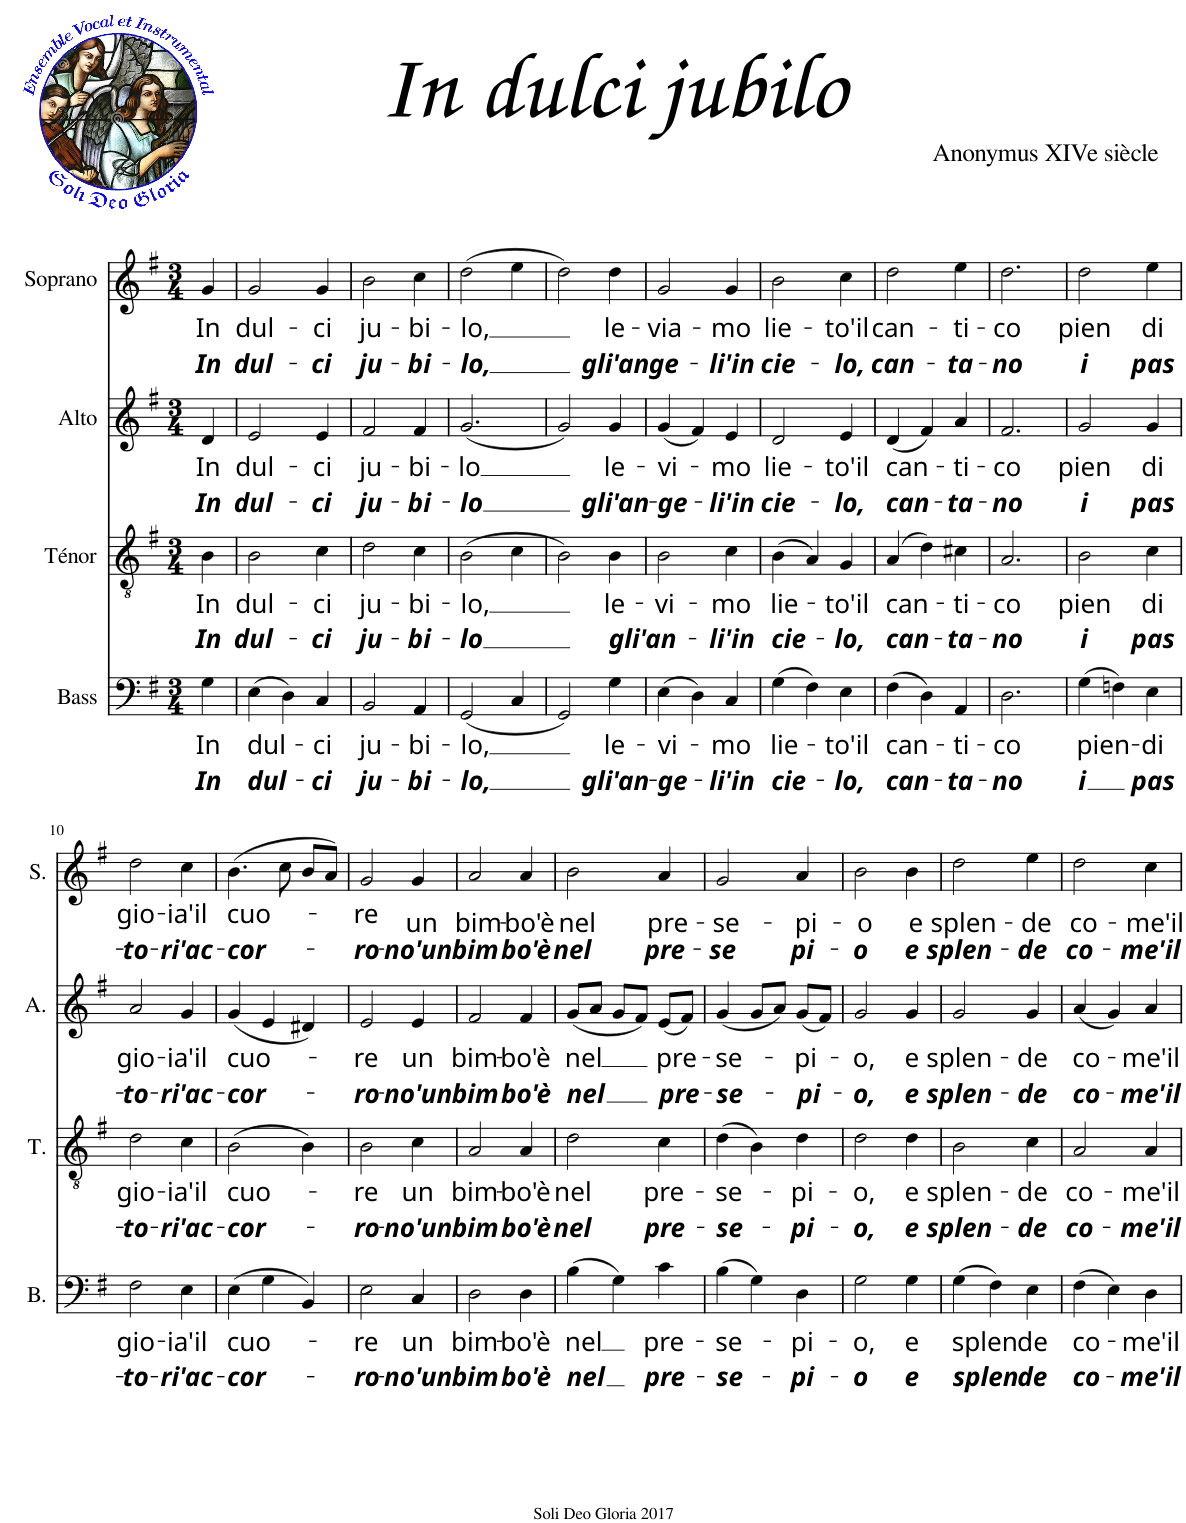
**kern	**text	**text	**kern	**text	**text	**kern	**text	**text	**kern	**text	**text
*part4	*part4	*part4	*part3	*part3	*part3	*part2	*part2	*part2	*part1	*part1	*part1
*staff4	*staff4	*staff4	*staff3	*staff3	*staff3	*staff2	*staff2	*staff2	*staff1	*staff1	*staff1
*I"Bass	*	*	*I"Ténor	*	*	*I"Alto	*	*	*I"Soprano	*	*
*I'B.	*	*	*I'T.	*	*	*I'A.	*	*	*I'S.	*	*
*clefF4	*	*	*clefGv2	*	*	*clefG2	*	*	*clefG2	*	*
*k[f#]	*	*	*k[f#]	*	*	*k[f#]	*	*	*k[f#]	*	*
*M3/4	*	*	*M3/4	*	*	*M3/4	*	*	*M3/4	*	*
=	=	=	=	=	=	=	=	=	=	=	=
!	!LO:LY:b	!LO:LY:b	!	!LO:LY:b	!LO:LY:b	!	!LO:LY:b	!LO:LY:b	!	!LO:LY:b	!LO:LY:b
4G\	In	In	4B\	In	In	4d/	In	In	4g/	In	In
=1	=1	=1	=1	=1	=1	=1	=1	=1	=1	=1	=1
!	!LO:LY:b	!LO:LY:b	!	!LO:LY:b	!LO:LY:b	!	!LO:LY:b	!LO:LY:b	!	!LO:LY:b	!LO:LY:b
(4E\	dul-	dul-	2B\	dul-	dul-	2e/	dul-	dul-	2g/	dul-	dul-
4D\)	.	.	.	.	.	.	.	.	.	.	.
!	!LO:LY:b	!LO:LY:b	!	!LO:LY:b	!LO:LY:b	!	!LO:LY:b	!LO:LY:b	!	!LO:LY:b	!LO:LY:b
4C/	-ci	-ci	4c\	-ci	-ci	4e/	-ci	-ci	4g/	-ci	-ci
=2	=2	=2	=2	=2	=2	=2	=2	=2	=2	=2	=2
!	!LO:LY:b	!LO:LY:b	!	!LO:LY:b	!LO:LY:b	!	!LO:LY:b	!LO:LY:b	!	!LO:LY:b	!LO:LY:b
2BB/	ju-	ju-	2d\	ju-	ju-	2f#/	ju-	ju-	2b\	ju-	ju-
!	!LO:LY:b	!LO:LY:b	!	!LO:LY:b	!LO:LY:b	!	!LO:LY:b	!LO:LY:b	!	!LO:LY:b	!LO:LY:b
4AA/	-bi-	-bi-	4c\	-bi-	-bi-	4f#/	-bi-	-bi-	4cc\	-bi-	-bi-
=3	=3	=3	=3	=3	=3	=3	=3	=3	=3	=3	=3
!	!LO:LY:b	!LO:LY:b	!	!LO:LY:b	!LO:LY:b	!	!LO:LY:b	!LO:LY:b	!	!LO:LY:b	!LO:LY:b
(2GG/	-lo,	-lo,	(2B\	-lo,	-lo	(2.g/	-lo	-lo	(2dd\	-lo,	-lo,
4C/	.	.	4c\	.	.	.	.	.	4ee\	.	.
=4	=4	=4	=4	=4	=4	=4	=4	=4	=4	=4	=4
2GG/)	.	.	2B\)	.	.	2g/)	.	.	2dd\)	.	.
!	!LO:LY:b	!LO:LY:b	!	!LO:LY:b	!LO:LY:b	!	!LO:LY:b	!LO:LY:b	!	!LO:LY:b	!LO:LY:b
4G\	le-	gli'an-	4B\	le-	gli'an-	4g/	le-	gli'an-	4dd\	le-	gli'an-
=5	=5	=5	=5	=5	=5	=5	=5	=5	=5	=5	=5
!	!LO:LY:b	!LO:LY:b	!	!LO:LY:b	!	!	!LO:LY:b	!LO:LY:b	!	!LO:LY:b	!LO:LY:b
(4E\	-vi-	-ge-	2B\	-vi-	.	(4g/	-vi-	-ge-	2g/	-via-	-ge-
4D\)	.	.	.	.	.	4f#/)	.	.	.	.	.
!	!LO:LY:b	!LO:LY:b	!	!LO:LY:b	!LO:LY:b	!	!LO:LY:b	!LO:LY:b	!	!LO:LY:b	!LO:LY:b
4C/	-mo	-li'in	4c\	-mo	-li'in	4e/	-mo	-li'in	4g/	-mo	-li'in
=6	=6	=6	=6	=6	=6	=6	=6	=6	=6	=6	=6
!	!LO:LY:b	!LO:LY:b	!	!LO:LY:b	!LO:LY:b	!	!LO:LY:b	!LO:LY:b	!	!LO:LY:b	!LO:LY:b
(4G\	lie-	cie-	(4B\	lie-	cie-	2d/	lie-	cie-	2b\	lie-	cie-
4F#\)	.	.	4A/)	.	.	.	.	.	.	.	.
!	!LO:LY:b	!LO:LY:b	!	!LO:LY:b	!LO:LY:b	!	!LO:LY:b	!LO:LY:b	!	!LO:LY:b	!LO:LY:b
4E\	-to'il	-lo,	4G/	-to'il	-lo,	4e/	-to'il	-lo,	4cc\	-to'il	-lo,
=7	=7	=7	=7	=7	=7	=7	=7	=7	=7	=7	=7
!	!LO:LY:b	!LO:LY:b	!	!LO:LY:b	!LO:LY:b	!	!LO:LY:b	!LO:LY:b	!	!LO:LY:b	!LO:LY:b
(4F#\	can-	can-	(4A/	can-	can-	(4d/	can-	can-	2dd\	can-	can-
4D\)	.	.	4d\)	.	.	4f#/)	.	.	.	.	.
!	!LO:LY:b	!LO:LY:b	!	!LO:LY:b	!LO:LY:b	!	!LO:LY:b	!LO:LY:b	!	!LO:LY:b	!LO:LY:b
4AA/	-ti-	-ta-	4c#X\	-ti-	-ta-	4a/	-ti-	-ta-	4ee\	-ti-	-ta-
=8	=8	=8	=8	=8	=8	=8	=8	=8	=8	=8	=8
!	!LO:LY:b	!LO:LY:b	!	!LO:LY:b	!LO:LY:b	!	!LO:LY:b	!LO:LY:b	!	!LO:LY:b	!LO:LY:b
2.D\	-co	-no	2.A/	-co	-no	2.f#/	-co	-no	2.dd\	-co	-no
=9	=9	=9	=9	=9	=9	=9	=9	=9	=9	=9	=9
!	!LO:LY:b	!LO:LY:b	!	!LO:LY:b	!LO:LY:b	!	!LO:LY:b	!LO:LY:b	!	!LO:LY:b	!LO:LY:b
(4G\	pien-	i	2B\	pien	i	2g/	pien	i	2dd\	pien	i
4Fn\)	.	.	.	.	.	.	.	.	.	.	.
!	!LO:LY:b	!LO:LY:b	!	!LO:LY:b	!LO:LY:b	!	!LO:LY:b	!LO:LY:b	!	!LO:LY:b	!LO:LY:b
4E\	-di	pas-	4c\	di	pas-	4g/	di	pas-	4ee\	di	pas-
!!LO:LB:g=z
=10	=10	=10	=10	=10	=10	=10	=10	=10	=10	=10	=10
!	!LO:LY:b	!LO:LY:b	!	!LO:LY:b	!LO:LY:b	!	!LO:LY:b	!LO:LY:b	!	!LO:LY:b	!LO:LY:b
2F#\	gio-	-to-	2d\	gio-	-to-	2a/	gio-	-to-	2dd\	gio-	-to-
!	!LO:LY:b	!LO:LY:b	!	!LO:LY:b	!LO:LY:b	!	!LO:LY:b	!LO:LY:b	!	!LO:LY:b	!LO:LY:b
4E\	-ia'il	-ri'ac-	4c\	-ia'il	-ri'ac-	4g/	-ia'il	-ri'ac-	4cc\	-ia'il	-ri'ac-
=11	=11	=11	=11	=11	=11	=11	=11	=11	=11	=11	=11
!	!LO:LY:b	!LO:LY:b	!	!LO:LY:b	!LO:LY:b	!	!LO:LY:b	!LO:LY:b	!	!LO:LY:b	!LO:LY:b
(4E\	cuo-	-cor-	(2B\	cuo-	-cor-	(4g/	cuo-	-cor-	(>4.b\	cuo-	-cor-
4G\	.	.	.	.	.	4e/	.	.	.	.	.
.	.	.	.	.	.	.	.	.	8cc\	.	.
4BB/)	.	.	4B\)	.	.	4d#X/)	.	.	8b/L	.	.
.	.	.	.	.	.	.	.	.	8a/J)	.	.
=12	=12	=12	=12	=12	=12	=12	=12	=12	=12	=12	=12
!	!LO:LY:b	!LO:LY:b	!	!LO:LY:b	!LO:LY:b	!	!LO:LY:b	!LO:LY:b	!	!LO:LY:b	!LO:LY:b
2E\	-re	-ro-	2B\	-re	-ro-	2e/	-re	-ro-	2g/	-re	-ro-
!	!LO:LY:b	!LO:LY:b	!	!LO:LY:b	!LO:LY:b	!	!LO:LY:b	!LO:LY:b	!	!LO:LY:b	!LO:LY:b
4C/	un	-no'un	4c\	un	-no'un	4e/	un	-no'un	4g/	un	-no'un
=13	=13	=13	=13	=13	=13	=13	=13	=13	=13	=13	=13
!	!LO:LY:b	!LO:LY:b	!	!LO:LY:b	!LO:LY:b	!	!LO:LY:b	!LO:LY:b	!	!LO:LY:b	!LO:LY:b
2D\	bim-	bim-	2A/	bim-	bim-	2f#/	bim-	bim-	2a/	bim-	bim-
!	!LO:LY:b	!LO:LY:b	!	!LO:LY:b	!LO:LY:b	!	!LO:LY:b	!LO:LY:b	!	!LO:LY:b	!LO:LY:b
4D\	-bo'è	-bo'è	4A/	-bo'è	-bo'è	4f#/	-bo'è	-bo'è	4a/	-bo'è	-bo'è
=14	=14	=14	=14	=14	=14	=14	=14	=14	=14	=14	=14
!	!LO:LY:b	!LO:LY:b	!	!LO:LY:b	!LO:LY:b	!	!LO:LY:b	!LO:LY:b	!	!LO:LY:b	!LO:LY:b
(4B\	nel	nel	2d\	nel	nel	(8g/L	-nel	nel	2b\	nel	nel
.	.	.	.	.	.	8a/J	.	.	.	.	.
4G\)	.	.	.	.	.	8g/L	.	.	.	.	.
.	.	.	.	.	.	8f#/J)	.	.	.	.	.
!	!LO:LY:b	!LO:LY:b	!	!LO:LY:b	!LO:LY:b	!	!LO:LY:b	!LO:LY:b	!	!LO:LY:b	!LO:LY:b
4c\	pre-	pre-	4c\	pre-	pre-	(8e/L	pre-	pre-	4a/	pre-	pre-
.	.	.	.	.	.	8f#/J)	.	.	.	.	.
=15	=15	=15	=15	=15	=15	=15	=15	=15	=15	=15	=15
!	!LO:LY:b	!LO:LY:b	!	!LO:LY:b	!LO:LY:b	!	!LO:LY:b	!LO:LY:b	!	!LO:LY:b	!LO:LY:b
(4B\	-se-	-se-	(4d\	-se-	-se-	(4g/	-se-	-se-	2g/	-se-	-se
4G\)	.	.	4B\)	.	.	8g/L	.	.	.	.	.
.	.	.	.	.	.	8a/J)	.	.	.	.	.
!	!LO:LY:b	!LO:LY:b	!	!LO:LY:b	!LO:LY:b	!	!LO:LY:b	!LO:LY:b	!	!LO:LY:b	!LO:LY:b
4D\	-pi-	-pi-	4d\	-pi-	-pi-	(8g/L	-pi-	-pi-	4a/	-pi-	pi-
.	.	.	.	.	.	8f#/J)	.	.	.	.	.
=16	=16	=16	=16	=16	=16	=16	=16	=16	=16	=16	=16
!	!LO:LY:b	!LO:LY:b	!	!LO:LY:b	!LO:LY:b	!	!LO:LY:b	!LO:LY:b	!	!LO:LY:b	!LO:LY:b
2G\	-o,	-o	2d\	-o,	-o,	2g/	-o,	-o,	2b\	-o	-o
!	!LO:LY:b	!LO:LY:b	!	!LO:LY:b	!LO:LY:b	!	!LO:LY:b	!LO:LY:b	!	!LO:LY:b	!LO:LY:b
4G\	e	e	4d\	e	e	4g/	e	e	4b\	e	e
=17	=17	=17	=17	=17	=17	=17	=17	=17	=17	=17	=17
!	!LO:LY:b	!LO:LY:b	!	!LO:LY:b	!LO:LY:b	!	!LO:LY:b	!LO:LY:b	!	!LO:LY:b	!LO:LY:b
(4G\	splen-	splen-	2B\	splen-	splen-	2g/	splen-	splen-	2dd\	splen-	splen-
4F#\)	.	.	.	.	.	.	.	.	.	.	.
!	!LO:LY:b	!LO:LY:b	!	!LO:LY:b	!LO:LY:b	!	!LO:LY:b	!LO:LY:b	!	!LO:LY:b	!LO:LY:b
4E\	-de	-de	4c\	-de	-de	4g/	-de	-de	4ee\	-de	-de
=18	=18	=18	=18	=18	=18	=18	=18	=18	=18	=18	=18
!	!LO:LY:b	!LO:LY:b	!	!LO:LY:b	!LO:LY:b	!	!LO:LY:b	!LO:LY:b	!	!LO:LY:b	!LO:LY:b
(4F#\	co-	co-	2A/	co-	co-	(4a/	co-	co-	2dd\	co-	co-
4E\)	.	.	.	.	.	4g/)	.	.	.	.	.
!	!LO:LY:b	!LO:LY:b	!	!LO:LY:b	!LO:LY:b	!	!LO:LY:b	!LO:LY:b	!	!LO:LY:b	!LO:LY:b
4D\	-me'il	-me'il	4A/	-me'il	-me'il	4a/	-me'il	-me'il	4cc\	-me'il	-me'il
=	=	=	=	=	=	=	=	=	=	=	=
*-	*-	*-	*-	*-	*-	*-	*-	*-	*-	*-	*-
